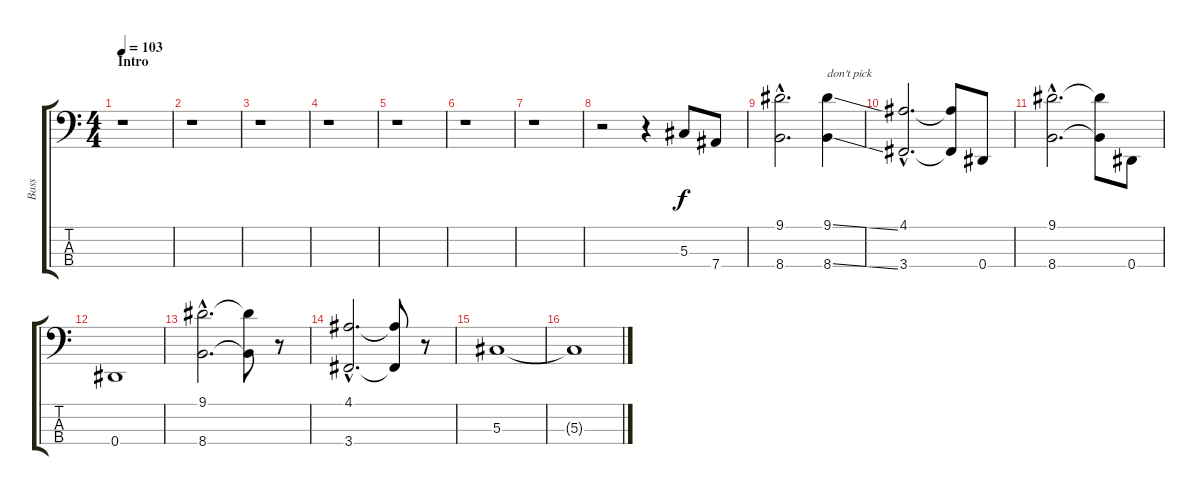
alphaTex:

\track ("Bass" "Bass") {instrument electricbassfinger}
\staff {score tabs}
\tuning (Gb2 Db2 Ab1 Eb1) {hide}
\ts (4 4)
\section ("" "Intro")
\tempo 103
\clef f4
\ks c
r.1{dy f instrument electricbassfinger} |
r.1 |
r.1 |
r.1 |
r.1 |
r.1 |
r.1 |
r.2 r.4 5.3.8 7.4.8 |
(9.1{hac} 8.4{hac}).2{d} (9.1{ss} 8.4{ss}).4{txt "don't pick"} |
(4.1{hac} 3.4{hac}).2{d} (4.1{t} 3.4{t}).8 0.4.8 |
(9.1{hac} 8.4{hac}).2{d} (9.1{t} 8.4{t}).8 0.4.8 |
0.4.1 |
(9.1{hac} 8.4{hac}).2{d} (9.1{t} 8.4{t}).8 r.8 |
(4.1{hac} 3.4{hac}).2{d} (4.1{t} 3.4{t}).8 r.8 |
5.3.1 |
5.3{t}.1
